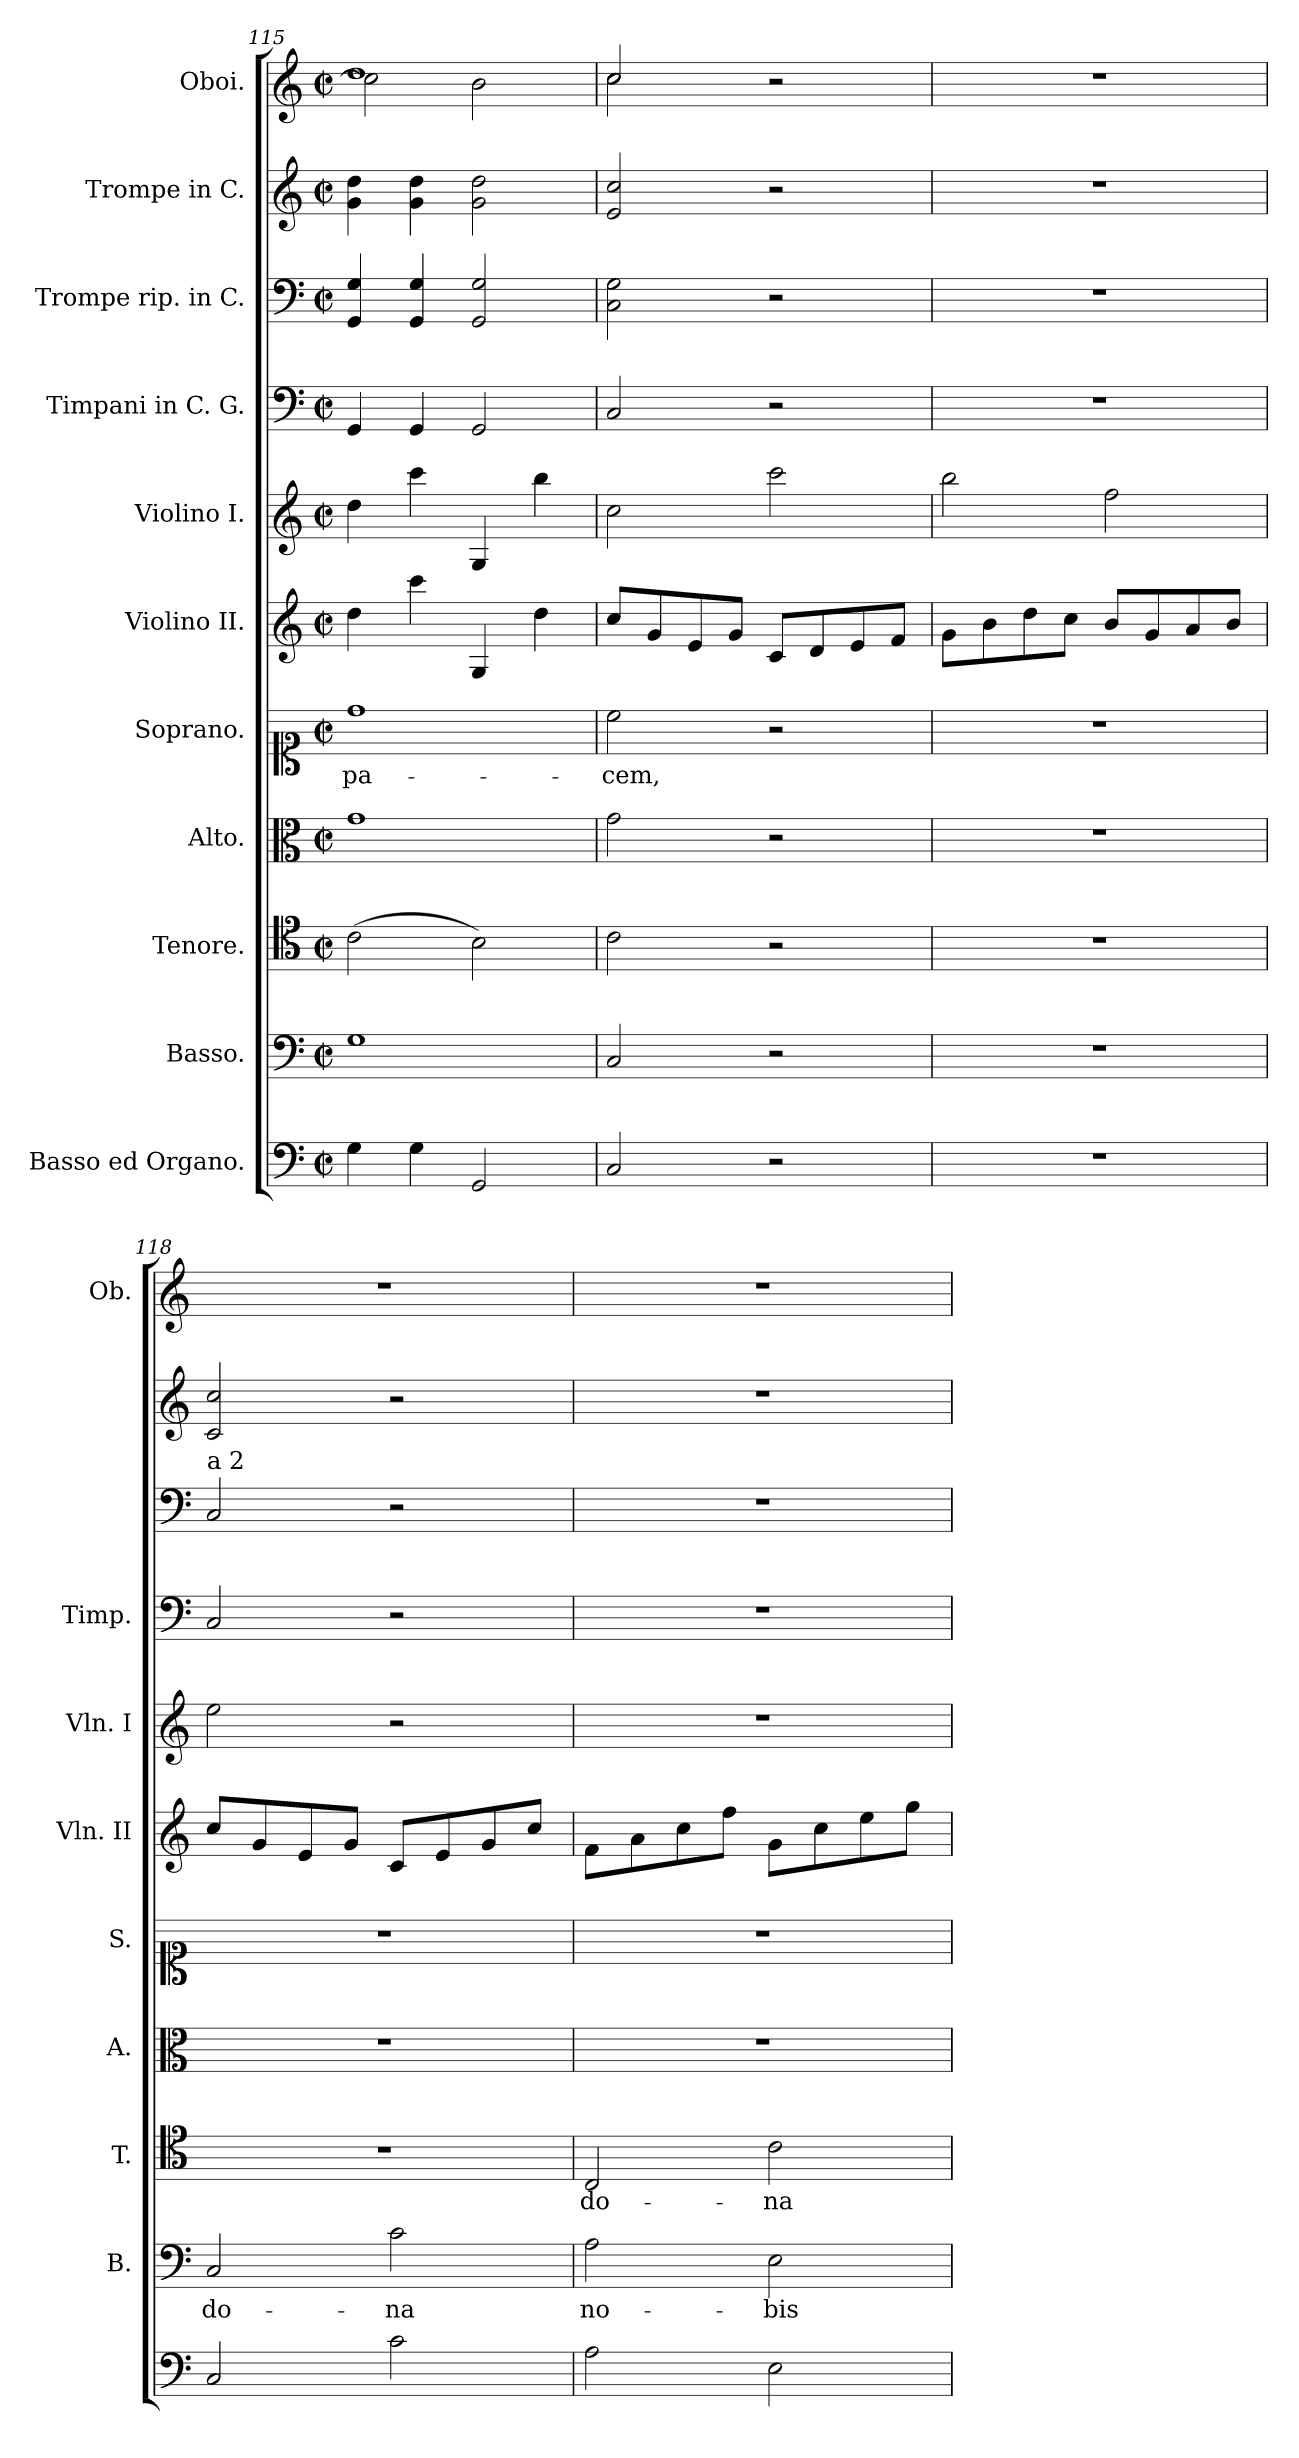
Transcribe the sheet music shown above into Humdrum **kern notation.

**kern	**kern	**text	**kern	**text	**kern	**kern	**text	**kern	**kern	**kern	**kern	**kern	**kern
*part11	*part10	*part10	*part9	*part9	*part8	*part7	*part7	*part6	*part5	*part4	*part3	*part2	*part1
*staff11	*staff10	*staff10	*staff9	*staff9	*staff8	*staff7	*staff7	*staff6	*staff5	*staff4	*staff3	*staff2	*staff1
*I"Basso ed  Organo.	*I"Basso.	*	*I"Tenore.	*	*I"Alto.	*I"Soprano.	*	*I"Violino II.	*I"Violino I.	*I"Timpani in C. G.	*I"Trompe rip. in C.	*I"Trompe in C.	*I"Oboi.
*	*I'B.	*	*I'T.	*	*I'A.	*I'S.	*	*I'Vln. II	*I'Vln. I	*I'Timp.	*	*	*I'Ob.
*clefF4	*clefF4	*	*clefC4	*	*clefC3	*clefC1	*	*clefG2	*clefG2	*clefF4	*clefF4	*clefG2	*clefG2
*k[]	*k[]	*	*k[]	*	*k[]	*k[]	*	*k[]	*k[]	*k[]	*k[]	*k[]	*k[]
*M2/2	*M2/2	*	*M2/2	*	*M2/2	*M2/2	*	*M2/2	*M2/2	*M2/2	*M2/2	*M2/2	*M2/2
*met(c|)	*met(c|)	*	*met(c|)	*	*met(c|)	*met(c|)	*	*met(c|)	*met(c|)	*met(c|)	*met(c|)	*met(c|)	*met(c|)
=115	=115	=115	=115	=115	=115	=115	=115	=115	=115	=115	=115	=115	=115
!	!	!	!	!	!	!	!LO:LY:b	!	!	!	!	!	!
*	*	*	*	*	*	*	*	*	*	*	*	*	*^
4G\	1G	.	(>2c\	.	1g	1dd	pa-	4dd\	4dd\	4GG/	4GG/ 4G/	4g\ 4dd\	1dd	2cc\]
4G\	.	.	.	.	.	.	.	4ccc\	4ccc\	4GG/	4GG/ 4G/	4g\ 4dd\	.	.
2GG/	.	.	2B\)	.	.	.	.	4G/	4G/	2GG/	2GG/ 2G/	2g\ 2dd\	.	2b\
.	.	.	.	.	.	.	.	4dd\	4bb\	.	.	.	.	.
=116	=116	=116	=116	=116	=116	=116	=116	=116	=116	=116	=116	=116	=116	=116
!	!	!	!	!	!	!	!LO:LY:b	!	!	!	!	!	!	!
2C/	2C/	.	2c\	.	2g\	2cc\	-cem,	8cc/L	2cc\	2C/	2C\ 2G\	2e/ 2cc/	2cc/	2cc\
.	.	.	.	.	.	.	.	8g/	.	.	.	.	.	.
.	.	.	.	.	.	.	.	8e/	.	.	.	.	.	.
.	.	.	.	.	.	.	.	8g/J	.	.	.	.	.	.
2r	2r	.	2r	.	2r	2r	.	8c/L	2ccc\	2r	2r	2r	2r	2ryy
.	.	.	.	.	.	.	.	8d/	.	.	.	.	.	.
.	.	.	.	.	.	.	.	8e/	.	.	.	.	.	.
.	.	.	.	.	.	.	.	8f/J	.	.	.	.	.	.
*	*	*	*	*	*	*	*	*	*	*	*	*	*v	*v
=117	=117	=117	=117	=117	=117	=117	=117	=117	=117	=117	=117	=117	=117
1r	1r	.	1r	.	1r	1r	.	8g\L	2bb\	1r	1r	1r	1r
.	.	.	.	.	.	.	.	8b\	.	.	.	.	.
.	.	.	.	.	.	.	.	8dd\	.	.	.	.	.
.	.	.	.	.	.	.	.	8cc\J	.	.	.	.	.
.	.	.	.	.	.	.	.	8b/L	2ff\	.	.	.	.
.	.	.	.	.	.	.	.	8g/	.	.	.	.	.
.	.	.	.	.	.	.	.	8a/	.	.	.	.	.
.	.	.	.	.	.	.	.	8b/J	.	.	.	.	.
!!LO:LB:g=z
=118	=118	=118	=118	=118	=118	=118	=118	=118	=118	=118	=118	=118	=118
!	!	!	!	!	!	!	!	!	!	!	!LO:TX:a:t=a 2	!	!
!	!	!LO:LY:b	!	!	!	!	!	!	!	!	!	!	!
2C/	2C/	do-	1r	.	1r	1r	.	8cc/L	2ee\	2C/	2C/	2c/ 2cc/	1r
.	.	.	.	.	.	.	.	8g/	.	.	.	.	.
.	.	.	.	.	.	.	.	8e/	.	.	.	.	.
.	.	.	.	.	.	.	.	8g/J	.	.	.	.	.
!	!	!LO:LY:b	!	!	!	!	!	!	!	!	!	!	!
2c\	2c\	-na	.	.	.	.	.	8c/L	2r	2r	2r	2r	.
.	.	.	.	.	.	.	.	8e/	.	.	.	.	.
.	.	.	.	.	.	.	.	8g/	.	.	.	.	.
.	.	.	.	.	.	.	.	8cc/J	.	.	.	.	.
=119	=119	=119	=119	=119	=119	=119	=119	=119	=119	=119	=119	=119	=119
!	!	!LO:LY:b	!	!LO:LY:b	!	!	!	!	!	!	!	!	!
2A\	2A\	no-	2C/	do-	1r	1r	.	8f\L	1r	1r	1r	1r	1r
.	.	.	.	.	.	.	.	8a\	.	.	.	.	.
.	.	.	.	.	.	.	.	8cc\	.	.	.	.	.
.	.	.	.	.	.	.	.	8ff\J	.	.	.	.	.
!	!	!LO:LY:b	!	!LO:LY:b	!	!	!	!	!	!	!	!	!
2E\	2E\	-bis	2c\	-na	.	.	.	8g\L	.	.	.	.	.
.	.	.	.	.	.	.	.	8cc\	.	.	.	.	.
.	.	.	.	.	.	.	.	8ee\	.	.	.	.	.
.	.	.	.	.	.	.	.	8gg\J	.	.	.	.	.
=	=	=	=	=	=	=	=	=	=	=	=	=	=
*-	*-	*-	*-	*-	*-	*-	*-	*-	*-	*-	*-	*-	*-
